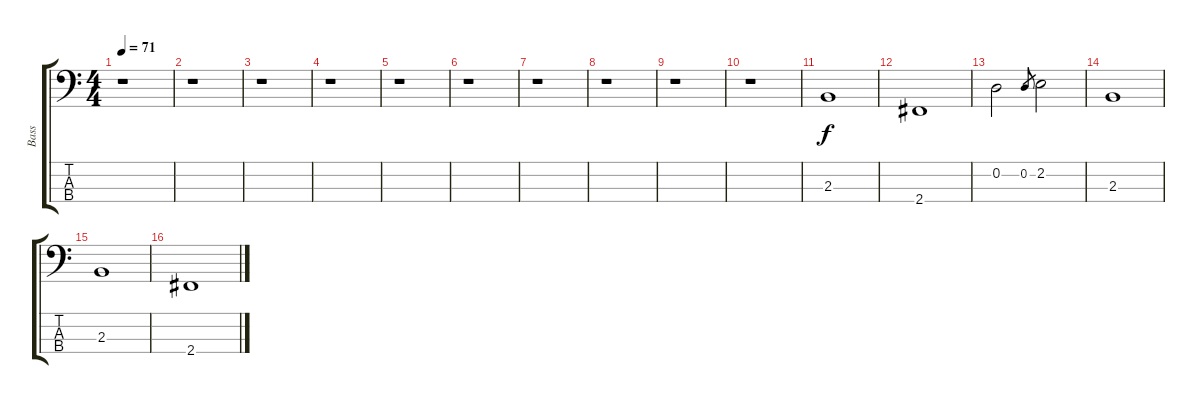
\track ("Bass" "Bass") {instrument acousticguitarnylon}
\staff {score tabs}
\tuning (G2 D2 A1 E1) {hide}
\ts (4 4)
\tempo 71
\clef f4
\ks c
r.1{dy f} |
r.1 |
r.1 |
r.1 |
r.1 |
r.1 |
r.1 |
r.1 |
r.1 |
r.1 |
2.3.1 |
2.4.1 |
0.2.2 0.2.8{gr} 2.2.2 |
2.3.1 |
2.3.1 |
2.4.1
